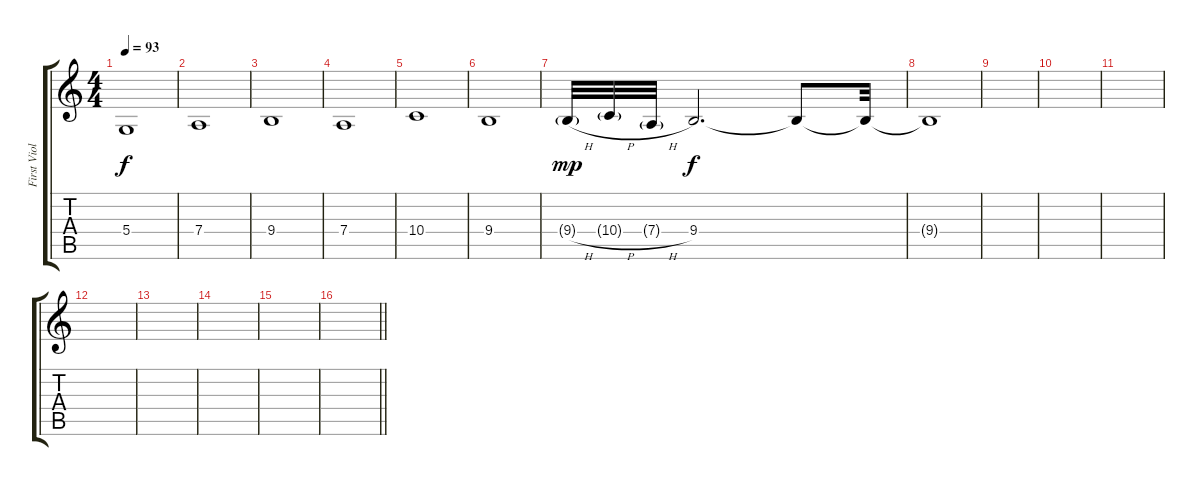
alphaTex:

\track ("First Violin" "First Viol") {instrument violin}
\staff {score tabs}
\tuning (E4 B3 G3 D3 A2 E2) {hide}
\ts (4 4)
\tempo 93
\clef g2
\ks c
5.4.1{dy f} |
7.4.1 |
9.4.1 |
7.4.1{volume 2} |
10.4.1 |
9.4.1 |
9.4{h g}.32{dy mp} 10.4{h g}.32 7.4{h g}.32 9.4.2{d dy f} 9.4{t}.8 9.4{t}.32 |
9.4{t}.1 |
|
|
|
|
|
|
|
\barLineRight lightlight
